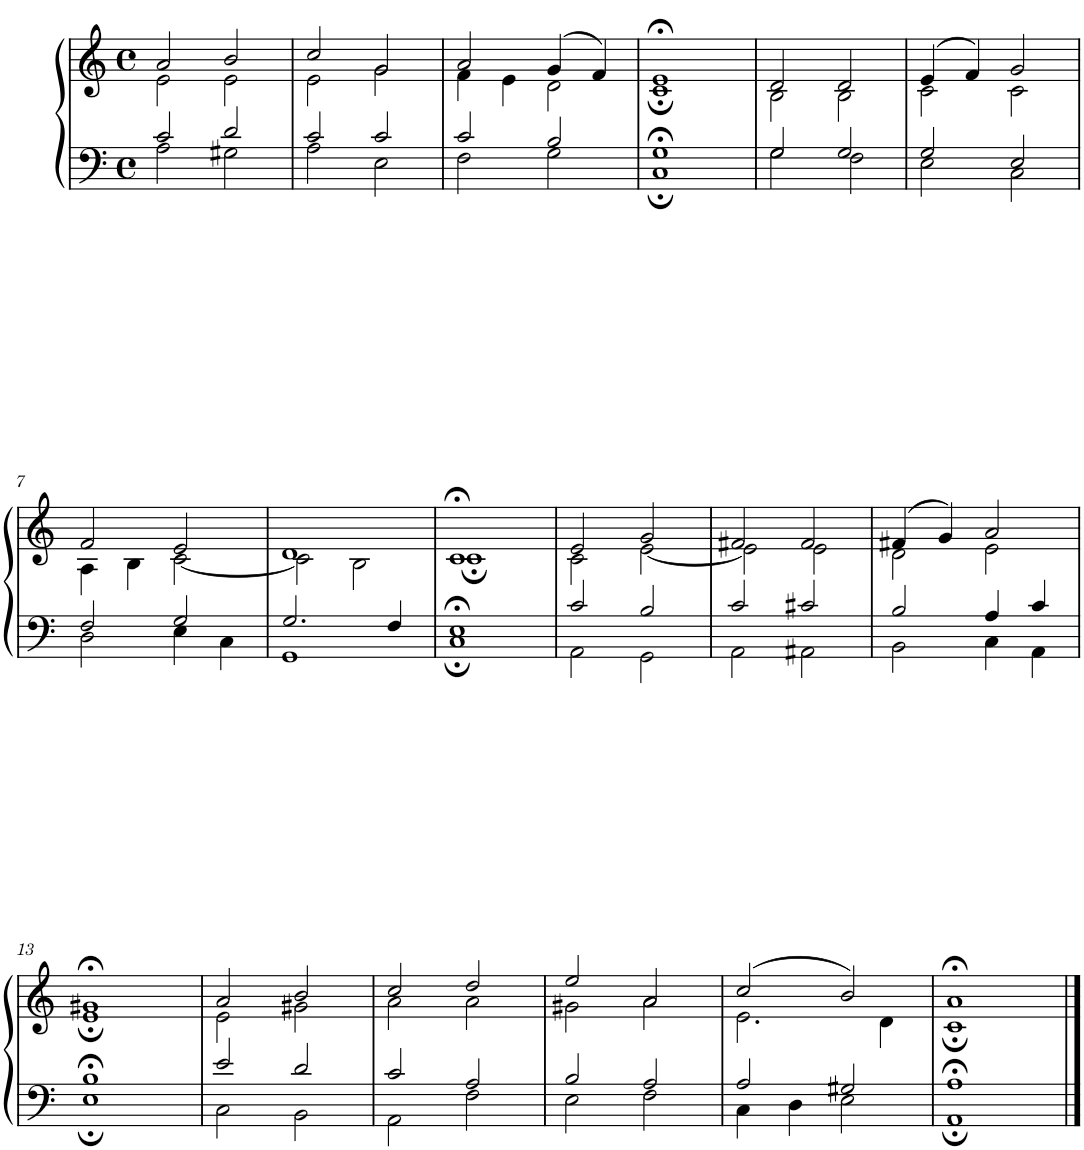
**kern	**kern
*part1	*part1
*staff2	*staff1
*I"Piano	*
*I'Pno.	*
*clefF4	*clefG2
*k[]	*k[]
*M4/4	*M4/4
*met(c)	*met(c)
=1	=1
*^	*^
2c/	2A\	2a/	2e\
2d/	2G#X\	2b/	2e\
=2	=2	=2	=2
2c/	2A\	2cc/	2e\
2c/	2E\	2g/	2g\
=3	=3	=3	=3
2c/	2F\	2a/	4f\
.	.	.	4e\
2B/	2G\	(4g/	2d\
.	.	4f/)	.
=4	=4	=4	=4
1G;<	1C;	1e;<	1c;
=5	=5	=5	=5
2G/	2G\	2d/	2B\
2G/	2F\	2d/	2B\
=6	=6	=6	=6
2G/	2E\	(4e/	2c\
.	.	4f/)	.
2E/	2C\	2g/	2c\
!!LO:LB:g=z	!!
=7	=7	=7	=7
2F/	2D\	2f/	4A\
.	.	.	4B\
2G/	4E\	2e/	[2c\
.	4C\	.	.
=8	=8	=8	=8
2.G/	1GG	1d	2c\]
.	.	.	2B\
4F/	.	.	.
=9	=9	=9	=9
1E;<	1C;	1c;<	1c;
=10	=10	=10	=10
2c/	2AA\	2e/	2c\
2B/	2GG\	2g/	[2e\
=11	=11	=11	=11
2c/	2AA\	2f#X/	2e\]
2c#X/	2AA#X\	2f#/	2e\
=12	=12	=12	=12
2B/	2BB\	(4f#X/	2d\
.	.	4g/)	.
4A/	4C\	2a/	2e\
4c/	4AA\	.	.
!!LO:LB:g=z	!!
=13	=13	=13	=13
1B;<	1E;	1g#X;<	1e;
=14	=14	=14	=14
2e/	2C\	2a/	2e\
2d/	2BB\	2b/	2g#X\
=15	=15	=15	=15
2c/	2AA\	2cc/	2a\
2A/	2F\	2dd/	2a\
=16	=16	=16	=16
2B/	2E\	2ee/	2g#X\
2A/	2F\	2a/	2a\
=17	=17	=17	=17
2A/	4C\	(2cc/	2.e\
.	4D\	.	.
2G#X/	2E\	2b/)	.
.	.	.	4d\
=18	=18	=18	=18
1A;<	1AA;	1a;<	1c;
*v	*v	*	*
*	*v	*v
==	==
*-	*-
